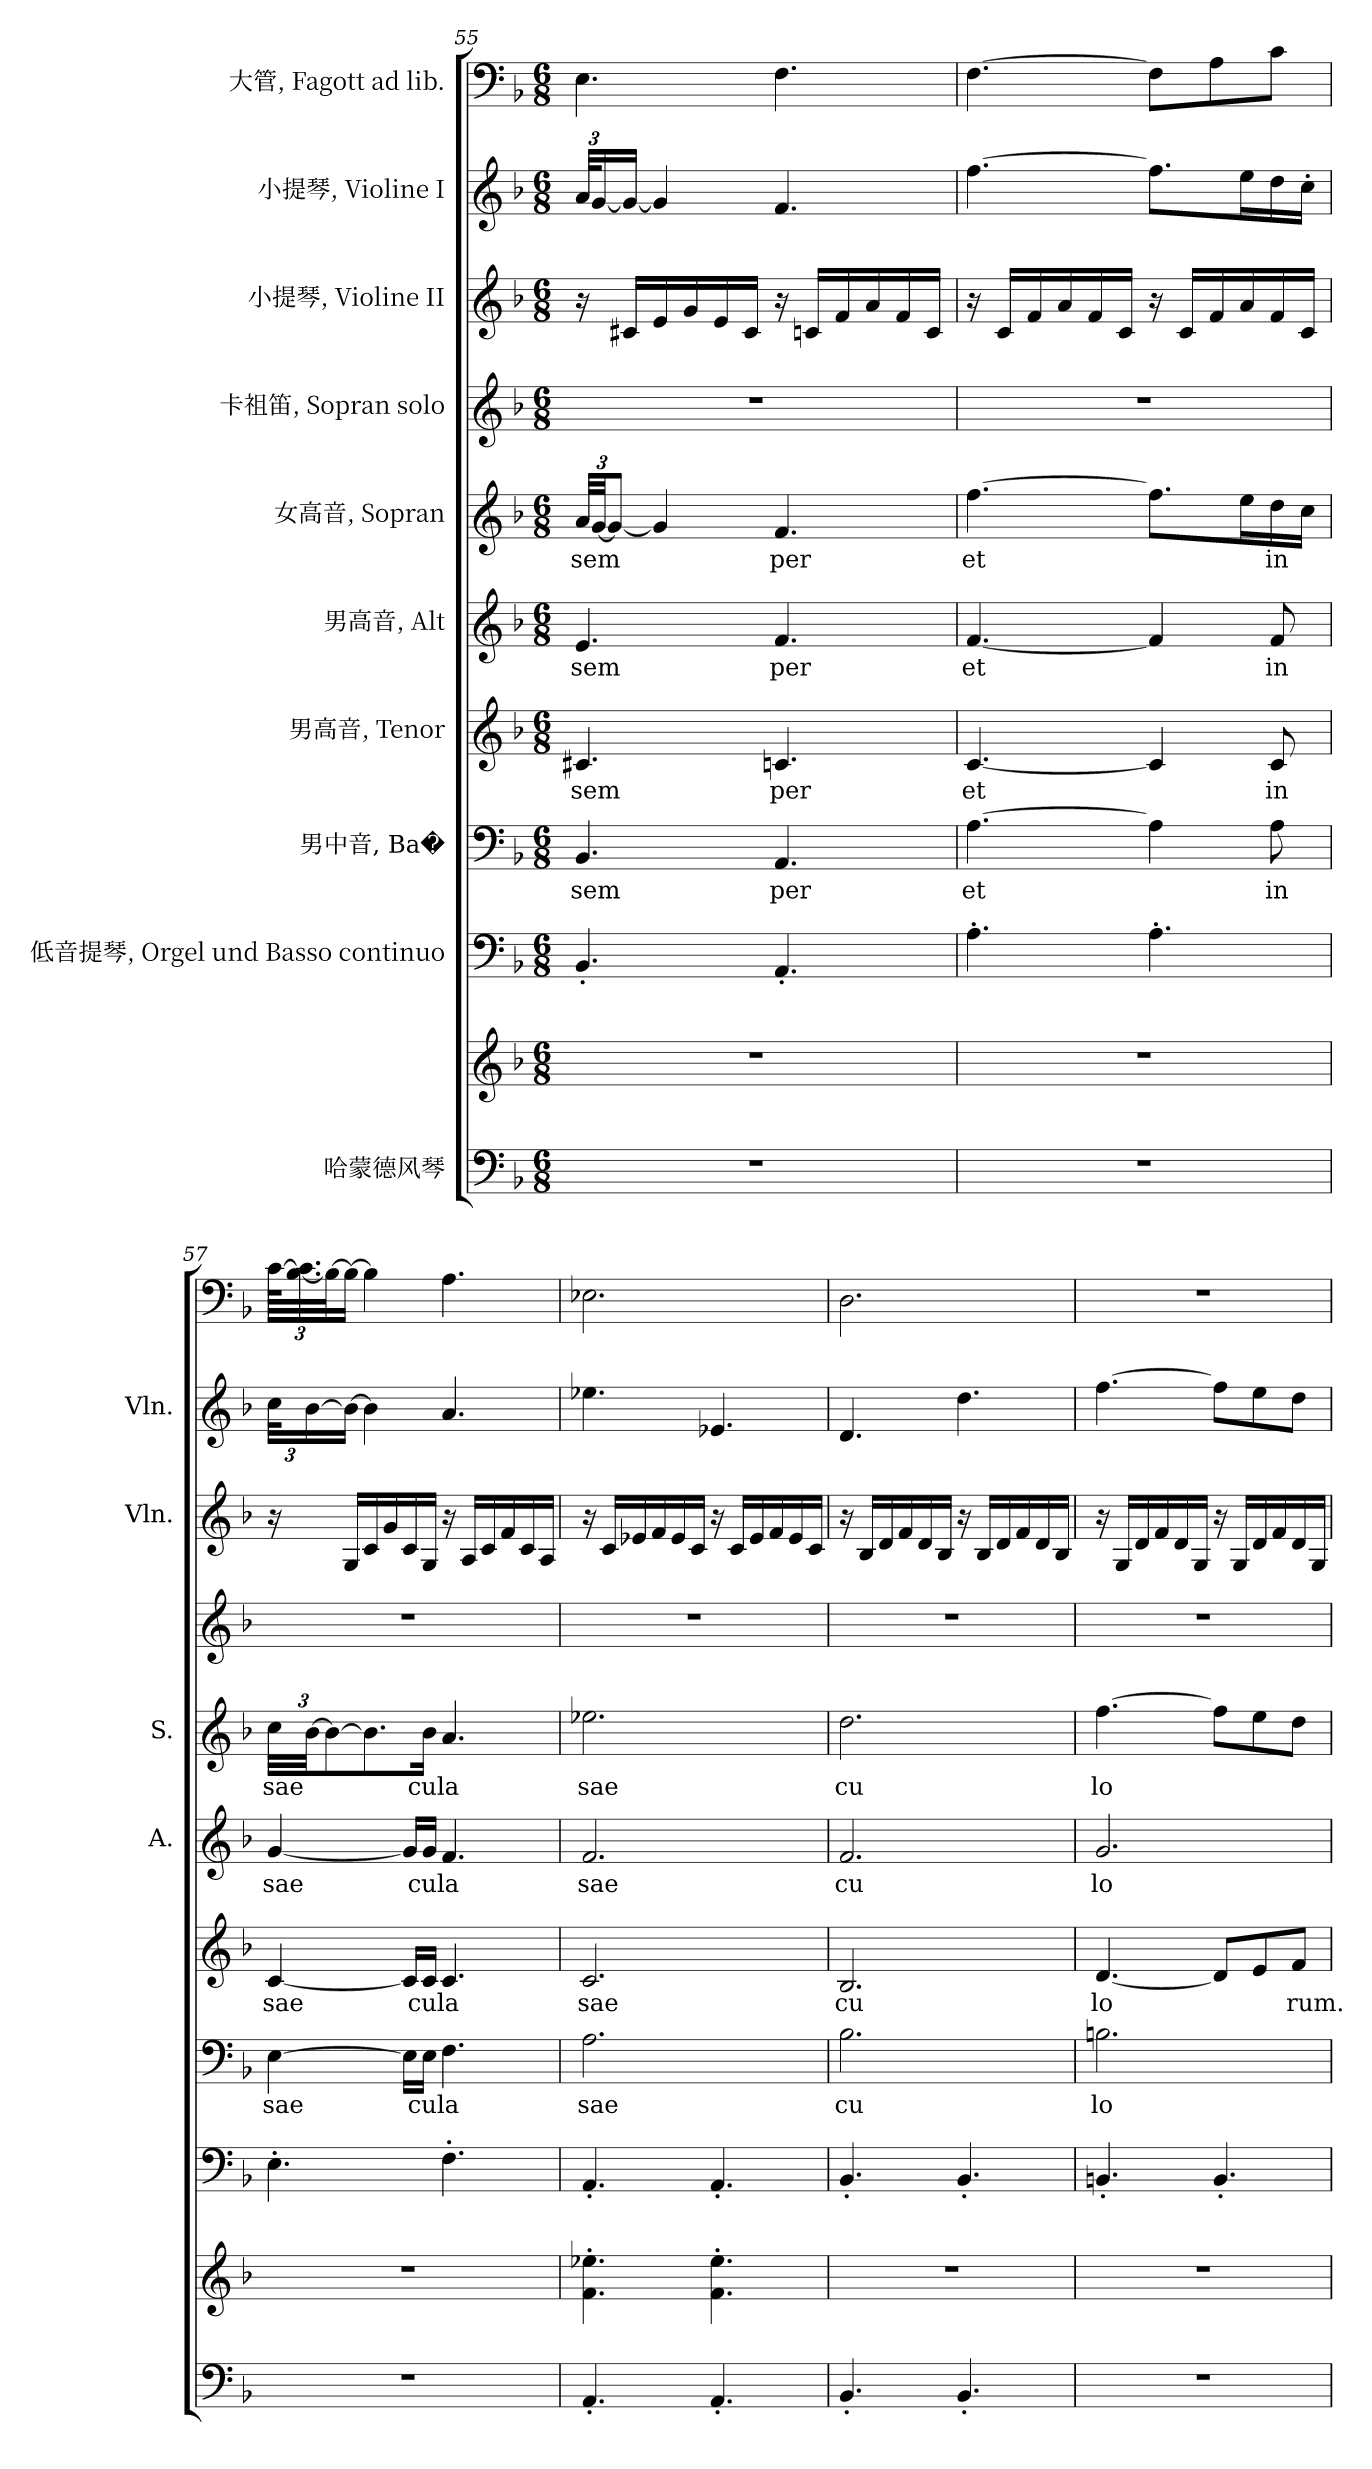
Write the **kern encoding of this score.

**kern	**kern	**kern	**kern	**text	**kern	**text	**kern	**text	**kern	**text	**kern	**kern	**kern	**kern
*part10	*part10	*part9	*part8	*part8	*part7	*part7	*part6	*part6	*part5	*part5	*part4	*part3	*part2	*part1
*staff11	*staff10	*staff9	*staff8	*staff8	*staff7	*staff7	*staff6	*staff6	*staff5	*staff5	*staff4	*staff3	*staff2	*staff1
*I"哈蒙德风琴	*	*I"低音提琴, Orgel und Basso continuo	*I"男中音, Ba�	*	*I"男高音, Tenor	*	*I"男高音, Alt	*	*I"女高音, Sopran	*	*I"卡祖笛,  Sopran solo	*I"小提琴, Violine II	*I"小提琴, Violine I	*I"大管, Fagott ad lib.
*	*	*	*	*	*	*	*I'A.	*	*I'S.	*	*	*I'Vln.	*I'Vln.	*
*clefF4	*clefG2	*clefF4	*clefF4	*	*clefG2	*	*clefG2	*	*clefG2	*	*clefG2	*clefG2	*clefG2	*clefF4
*	*	*ITrd7c12	*	*	*	*	*	*	*	*	*	*	*	*
*k[b-]	*k[b-]	*k[b-]	*k[b-]	*	*k[b-]	*	*k[b-]	*	*k[b-]	*	*k[b-]	*k[b-]	*k[b-]	*k[b-]
*M6/8	*M6/8	*M6/8	*M6/8	*	*M6/8	*	*M6/8	*	*M6/8	*	*M6/8	*M6/8	*M6/8	*M6/8
*MM63	*MM63	*MM63	*MM63	*	*MM63	*	*MM63	*	*MM63	*	*MM63	*MM63	*MM63	*MM63
*	*	*	*	*	*	*	*	*	*Xbrackettup	*	*	*	*Xbrackettup	*
=55	=55	=55	=55	=55	=55	=55	=55	=55	=55	=55	=55	=55	=55	=55
2.r	2.r	4.BBB-'/	4.BB-/	sem	4.c#X/	sem	4.e/	sem	48a/LLL	sem	2.r	16r	48a/KLL	4.E\
.	.	.	.	.	.	.	.	.	[48g/JJ	.	.	.	[24g/	.
.	.	.	.	.	.	.	.	.	12g/J_	.	.	.	.	.
.	.	.	.	.	.	.	.	.	.	.	.	16c#X/LL	16g/JJ_	.
.	.	.	.	.	.	.	.	.	4g/]	.	.	16e/	4g/]	.
.	.	.	.	.	.	.	.	.	.	.	.	16g/	.	.
.	.	.	.	.	.	.	.	.	.	.	.	16e/	.	.
.	.	.	.	.	.	.	.	.	.	.	.	16c#/JJ	.	.
*	*	*	*	*	*	*	*	*	*	*	*	*	*	*MM59
.	.	4.AAA'/	4.AA/	per	4.cn/	per	4.f/	per	4.f/	per	.	16r	4.f/	4.F\
.	.	.	.	.	.	.	.	.	.	.	.	16cn/LL	.	.
.	.	.	.	.	.	.	.	.	.	.	.	16f/	.	.
.	.	.	.	.	.	.	.	.	.	.	.	16a/	.	.
.	.	.	.	.	.	.	.	.	.	.	.	16f/	.	.
.	.	.	.	.	.	.	.	.	.	.	.	16c/JJ	.	.
!!LO:PB:g=z
=56	=56	=56	=56	=56	=56	=56	=56	=56	=56	=56	=56	=56	=56	=56
*	*	*	*	*	*	*	*	*	*	*	*	*	*	*MM63
2.r	2.r	4.AA'\	[4.A\	et	[4.c/	et	[4.f/	et	[4.ff\	et	2.r	16r	[4.ff\	[4.F\
.	.	.	.	.	.	.	.	.	.	.	.	16c/LL	.	.
.	.	.	.	.	.	.	.	.	.	.	.	16f/	.	.
.	.	.	.	.	.	.	.	.	.	.	.	16a/	.	.
.	.	.	.	.	.	.	.	.	.	.	.	16f/	.	.
.	.	.	.	.	.	.	.	.	.	.	.	16c/JJ	.	.
*	*	*	*	*	*	*	*	*	*	*	*	*	*	*MM59
.	.	4.AA'\	4A\]	.	4c/]	.	4f/]	.	8.ff\L]	.	.	16r	8.ff\L]	8F\L]
.	.	.	.	.	.	.	.	.	.	.	.	16c/LL	.	.
.	.	.	.	.	.	.	.	.	.	.	.	16f/	.	8A\
.	.	.	.	.	.	.	.	.	16ee\L	.	.	16a/	16ee\L	.
.	.	.	8A\	in	8c/	in	8f/	in	16dd\	in	.	16f/	16dd\	8c\J
.	.	.	.	.	.	.	.	.	16cc\JJ	.	.	16c/JJ	16cc'\JJ	.
=57	=57	=57	=57	=57	=57	=57	=57	=57	=57	=57	=57	=57	=57	=57
*	*	*	*	*	*	*	*	*	*	*	*	*	*	*Xbrackettup
*	*	*	*	*	*	*	*	*	*	*	*	*	*	*MM63
2.r	2.r	4.EE'\	[4E\	sae	[4c/	sae	[4g/	sae	48cc\LLL	sae	2.r	16r	48cc\KLL	[96c\KLLL
*	*	*	*	*	*	*	*	*	*	*	*	*	*	*MM62
.	.	.	.	.	.	.	.	.	.	.	.	.	.	[48.B-\ 48.c\]
.	.	.	.	.	.	.	.	.	[48b-\JJ	.	.	.	[24b-\	.
.	.	.	.	.	.	.	.	.	12b-\_	.	.	.	.	48B-\J_
.	.	.	.	.	.	.	.	.	.	.	.	16G/LL	16b-\JJ_	16B-\JJ_
.	.	.	.	.	.	.	.	.	8.b-\]	.	.	16c/	4b-\]	4B-\]
.	.	.	.	.	.	.	.	.	.	.	.	16g/	.	.
.	.	.	16E\LL]	.	16c/LL]	.	16g/LL]	.	.	.	.	16c/	.	.
.	.	.	16E\JJ	cu	16c/JJ	cu	16g/JJ	cu	16b-\Jk	cu	.	16G/JJ	.	.
*	*	*	*	*	*	*	*	*	*	*	*	*	*	*MM59
.	.	4.FF'\	4.F\	la	4.c/	la	4.f/	la	4.a/	la	.	16r	4.a/	4.A\
.	.	.	.	.	.	.	.	.	.	.	.	16A/LL	.	.
.	.	.	.	.	.	.	.	.	.	.	.	16c/	.	.
.	.	.	.	.	.	.	.	.	.	.	.	16f/	.	.
.	.	.	.	.	.	.	.	.	.	.	.	16c/	.	.
.	.	.	.	.	.	.	.	.	.	.	.	16A/JJ	.	.
=58	=58	=58	=58	=58	=58	=58	=58	=58	=58	=58	=58	=58	=58	=58
*	*	*	*	*	*	*	*	*	*	*	*	*	*	*MM63
4.AA'/	4.f\' 4.ee-X\'	4.AAA'/	2.A\	sae	2.c/	sae	2.f/	sae	2.ee-X\	sae	2.r	16r	4.ee-X\	2.E-X\
.	.	.	.	.	.	.	.	.	.	.	.	16c/LL	.	.
.	.	.	.	.	.	.	.	.	.	.	.	16e-X/	.	.
.	.	.	.	.	.	.	.	.	.	.	.	16f/	.	.
.	.	.	.	.	.	.	.	.	.	.	.	16e-/	.	.
.	.	.	.	.	.	.	.	.	.	.	.	16c/JJ	.	.
4.AA'/	4.f\' 4.ee-\'	4.AAA'/	.	.	.	.	.	.	.	.	.	16r	4.e-X/	.
.	.	.	.	.	.	.	.	.	.	.	.	16c/LL	.	.
.	.	.	.	.	.	.	.	.	.	.	.	16e-/	.	.
.	.	.	.	.	.	.	.	.	.	.	.	16f/	.	.
.	.	.	.	.	.	.	.	.	.	.	.	16e-/	.	.
.	.	.	.	.	.	.	.	.	.	.	.	16c/JJ	.	.
!!LO:PB:g=z
=59	=59	=59	=59	=59	=59	=59	=59	=59	=59	=59	=59	=59	=59	=59
*	*	*	*	*	*	*	*	*	*	*	*	*	*	*MM63
4.BB-'/	2.r	4.BBB-'/	2.B-\	cu	2.B-/	cu	2.f/	cu	2.dd\	cu	2.r	16r	4.d/	2.D\
.	.	.	.	.	.	.	.	.	.	.	.	16B-/LL	.	.
.	.	.	.	.	.	.	.	.	.	.	.	16d/	.	.
.	.	.	.	.	.	.	.	.	.	.	.	16f/	.	.
.	.	.	.	.	.	.	.	.	.	.	.	16d/	.	.
.	.	.	.	.	.	.	.	.	.	.	.	16B-/JJ	.	.
4.BB-'/	.	4.BBB-'/	.	.	.	.	.	.	.	.	.	16r	4.dd\	.
.	.	.	.	.	.	.	.	.	.	.	.	16B-/LL	.	.
.	.	.	.	.	.	.	.	.	.	.	.	16d/	.	.
.	.	.	.	.	.	.	.	.	.	.	.	16f/	.	.
.	.	.	.	.	.	.	.	.	.	.	.	16d/	.	.
.	.	.	.	.	.	.	.	.	.	.	.	16B-/JJ	.	.
=60	=60	=60	=60	=60	=60	=60	=60	=60	=60	=60	=60	=60	=60	=60
*	*	*	*	*	*	*	*	*	*	*	*	*	*	*MM63
2.r	2.r	4.BBBn'/	2.Bn\	lo	[4.d/	lo	2.g/	lo	[4.ff\	lo	2.r	16r	[4.ff\	2.r
.	.	.	.	.	.	.	.	.	.	.	.	16G/LL	.	.
.	.	.	.	.	.	.	.	.	.	.	.	16d/	.	.
.	.	.	.	.	.	.	.	.	.	.	.	16f/	.	.
.	.	.	.	.	.	.	.	.	.	.	.	16d/	.	.
.	.	.	.	.	.	.	.	.	.	.	.	16G/JJ	.	.
.	.	4.BBB'/	.	.	8d/L]	.	.	.	8ff\L]	.	.	16r	8ff\L]	.
.	.	.	.	.	.	.	.	.	.	.	.	16G/LL	.	.
.	.	.	.	.	8e/	.	.	.	8ee\	.	.	16d/	8ee\	.
.	.	.	.	.	.	.	.	.	.	.	.	16f/	.	.
.	.	.	.	.	8f/J	rum.	.	.	8dd\J	.	.	16d/	8dd\J	.
.	.	.	.	.	.	.	.	.	.	.	.	16G/JJ	.	.
=	=	=	=	=	=	=	=	=	=	=	=	=	=	=
*-	*-	*-	*-	*-	*-	*-	*-	*-	*-	*-	*-	*-	*-	*-
